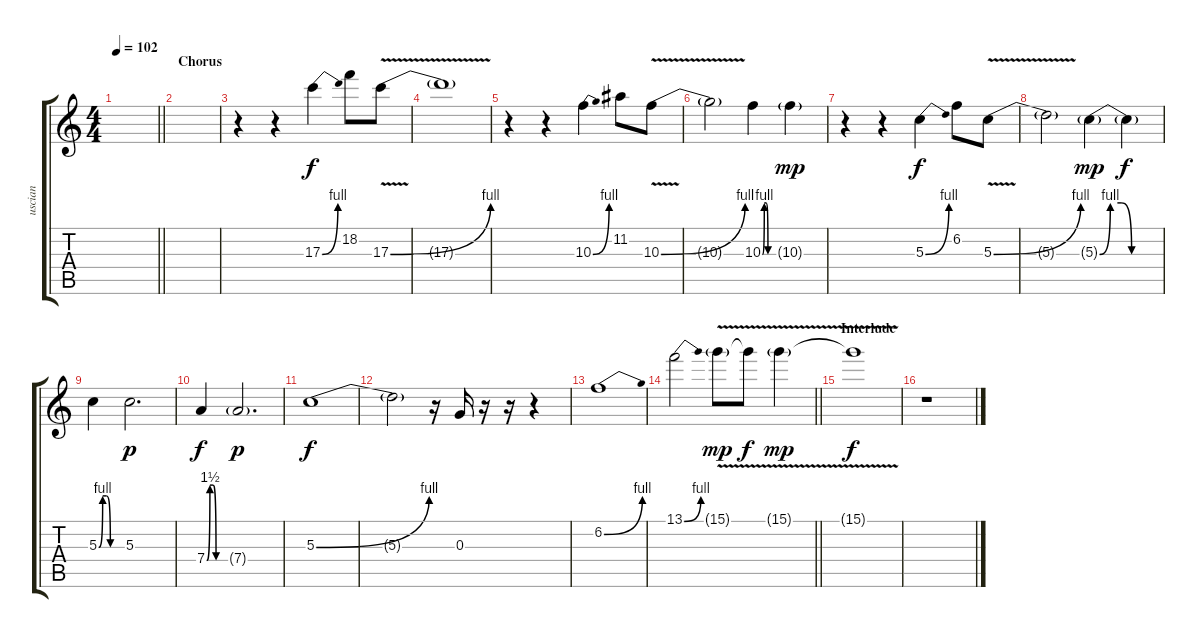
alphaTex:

\track ("usciante 2" "uscian") {instrument distortionguitar}
\staff {score tabs}
\tuning (E4 B3 G3 D3 A2 E2) {hide}
\ts (4 4)
\tempo 102
\clef g2
\barLineRight lightlight
\ks c
|
\section ("" "Chorus")
|
r.4 r.4 17.3{be (bend 0 0 60 4)}.4 18.2.8 17.3{be (bend 0 0 60 4) v}.8 |
17.3{t}.1 |
r.4 r.4 10.3{be (bend 0 0 60 4)}.4 11.2.8 10.3{be (bend 0 0 60 4) v}.8 |
10.3{t}.2 10.3{be (custom 0 0 10 4 20 4 30 0 60 0)}.4 10.3{g}.4{dy mp} |
r.4 r.4 5.3{be (bend 0 0 60 4)}.4{dy f} 6.2.8 5.3{be (bend 0 0 60 4) v}.8 |
5.3{t}.2 5.3{be (custom 0 0 10 4 20 4 30 0 60 0) g}.4{dy mp} 5.3{t}.4{dy f} |
5.3{be (custom 0 0 10 4 20 4 30 0 60 0)}.4 5.3.2{d dy p} |
7.4{be (custom 0 0 10 6 20 6 30 0 60 0)}.4{dy f} 7.4{g}.2{d dy p} |
5.3{be (bend 0 0 60 4)}.1{dy f} |
5.3{t}.2 r.16 0.3.16 r.16 r.16 r.4 |
6.2{be (bend 0 0 60 4)}.1 |
\barLineRight lightlight
13.1{be (bend 0 0 60 4)}.2 15.1{v g}.8{dy mp volume 16 instrument distortionguitar} 15.1{t}.8{dy f} 15.1{v g}.4{dy mp} |
\section ("" "Interlude")
15.1{t}.1{dy f} |
r.1{volume 15 instrument distortionguitar}
